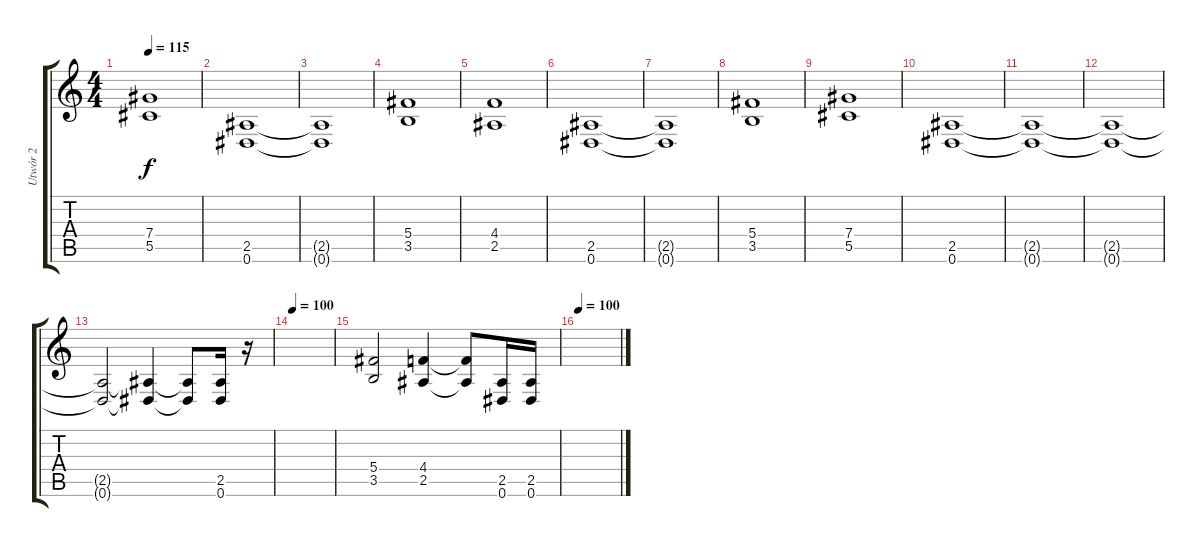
\track ("Utwór 2" "Utwór 2") {instrument distortionguitar}
\staff {score tabs}
\tuning (Eb4 Bb3 Gb3 Db3 Ab2 Eb2) {hide}
\ts (4 4)
\tempo 115
\clef g2
\ks c
(7.4 5.5).1{dy f} |
(2.5 0.6).1 |
(2.5{t} 0.6{t}).1 |
(5.4 3.5).1 |
(4.4 2.5).1 |
(2.5 0.6).1 |
(2.5{t} 0.6{t}).1 |
(5.4 3.5).1 |
(7.4 5.5).1 |
(2.5 0.6).1 |
(2.5{t} 0.6{t}).1 |
(2.5{t} 0.6{t}).1 |
(2.5{t} 0.6{t}).2 (2.5{t} 0.6{t}).4 (2.5{t} 0.6{t}).8 (2.5 0.6).16 r.16 |
\tempo 100
|
(5.4 3.5).2 (4.4 2.5).4 (4.4{t} 2.5{t}).8 (2.5 0.6).16 (2.5 0.6).16 |
\tempo 100
